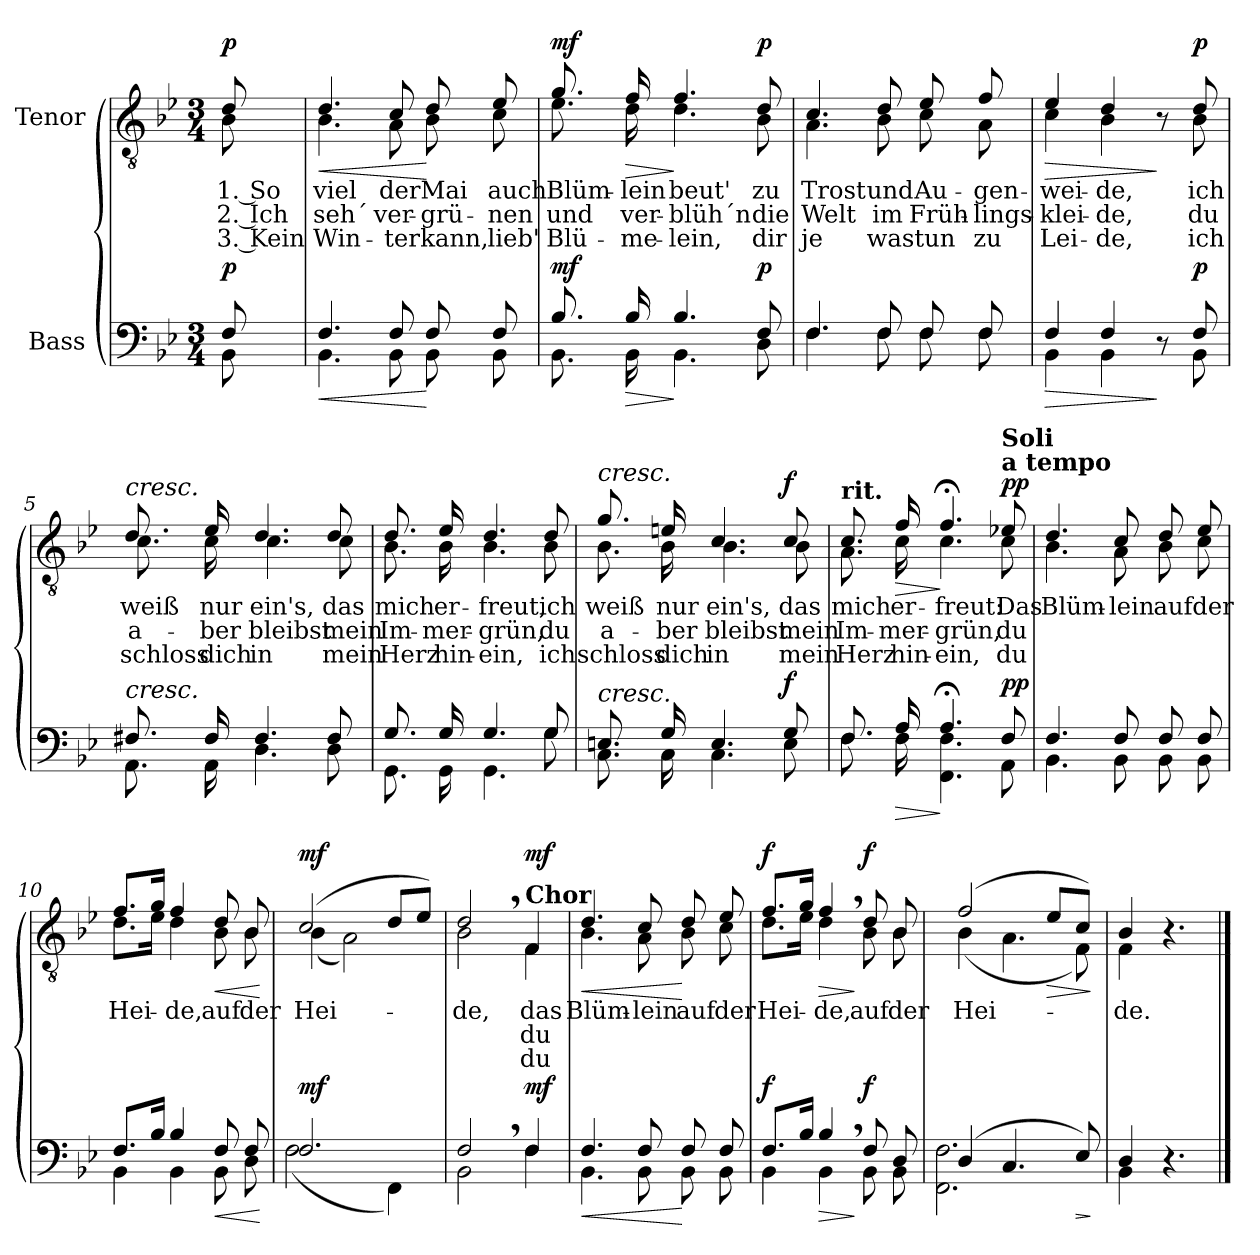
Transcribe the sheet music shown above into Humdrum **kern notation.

**kern	**dynam	**kern	**text	**text	**text	**dynam
*part2	*part2	*part1	*part1	*part1	*part1	*part1
*staff2	*staff2	*staff1	*staff1	*staff1	*staff1	*staff1
*I"Bass	*	*I"Tenor	*	*	*	*
*clefF4	*	*clefGv2	*	*	*	*
*k[b-e-]	*	*k[b-e-]	*	*	*	*
*M3/4	*	*M3/4	*	*	*	*
=	=	=	=	=	=	=
*^	*	*	*	*	*	*
!	!	!	!LO:TX:a:B:t=Leicht und anmutig	!	!	!	!
!	!	!LO:DY:a	!	!LO:LY:b	!LO:LY:b	!LO:LY:b	!LO:DY:a
*	*	*	*^	*	*	*	*
8F/	8BB-\	p	8d/	8B-\	1. So	2. Ich	3. Kein	p
=1	=1	=1	=1	=1	=1	=1	=1	=1
!	!	!LO:HP:b	!	!	!LO:LY:b	!LO:LY:b	!LO:LY:b	!LO:HP:b
4.F/	4.BB-\	<	4.d/	4.B-\	viel	seh´	Win-	<
!	!	!	!	!	!LO:LY:b	!LO:LY:b	!LO:LY:b	!
8F/	8BB-\	.	8c/	8A\	der	ver-	-ter	.
!	!	!	!	!	!LO:LY:b	!LO:LY:b	!LO:LY:b	!
8F/	8BB-\	[	8d/	8B-\	Mai	-grü-	kann,	[
!	!	!	!	!	!LO:LY:b	!LO:LY:b	!LO:LY:b	!
8F/	8BB-\	.	8e-/	8c\	auch	-nen	lieb'	.
=2	=2	=2	=2	=2	=2	=2	=2	=2
!	!	!LO:DY:a	!	!	!LO:LY:b	!LO:LY:b	!LO:LY:b	!LO:DY:a
8.B-/	8.BB-\	mf	8.g/	8.e-\	Blüm-	und	Blü-	mf
!	!	!LO:HP:b	!	!	!LO:LY:b	!LO:LY:b	!LO:LY:b	!LO:HP:b
16B-/	16BB-\	>	16f/	16d\	-lein	ver-	-me-	>
!	!	!	!	!	!LO:LY:b	!LO:LY:b	!LO:LY:b	!
4.B-/	4.BB-\	]	4.f/	4.d\	beut'	-blüh´n	-lein,	]
!	!	!LO:DY:a	!	!	!LO:LY:b	!LO:LY:b	!LO:LY:b	!LO:DY:a
8F/	8D\	p	8d/	8B-\	zu	die	dir	p
=3	=3	=3	=3	=3	=3	=3	=3	=3
!	!	!	!	!	!LO:LY:b	!LO:LY:b	!LO:LY:b	!
4.F/	4.F\	.	4.c/	4.A\	Trost	Welt	je	.
!	!	!	!	!	!LO:LY:b	!LO:LY:b	!LO:LY:b	!
8F/	8F\	.	8d/	8B-\	und	im	was	.
!	!	!	!	!	!LO:LY:b	!LO:LY:b	!LO:LY:b	!
8F/	8F\	.	8e-/	8c\	Au-	Früh-	tun	.
!	!	!	!	!	!LO:LY:b	!LO:LY:b	!LO:LY:b	!
8F/	8F\	.	8f/	8A\	-gen-	-lings-	zu	.
!!LO:LB:g=z	!!
=4	=4	=4	=4	=4	=4	=4	=4	=4
!	!	!LO:HP:b	!	!	!LO:LY:b	!LO:LY:b	!LO:LY:b	!LO:HP:b
4F/	4BB-\	>	4e-/	4c\	-wei-	-klei-	Lei-	>
!	!	!	!	!	!LO:LY:b	!LO:LY:b	!LO:LY:b	!
4F/	4BB-\	.	4d/	4B-\	-de,	-de,	-de,	.
8r	8ryy	]	8r	8ryy	.	.	.	]
!	!	!LO:DY:a	!	!	!LO:LY:b	!LO:LY:b	!LO:LY:b	!LO:DY:a
8F/	8BB-\	p	8d/	8B-\	ich	du	ich	p
=5	=5	=5	=5	=5	=5	=5	=5	=5
!	!	!	!LO:TX:a:i:t=cresc.	!	!	!	!	!
!LO:TX:a:i:t=cresc.	!	!	!	!	!	!	!	!
!	!	!	!	!	!LO:LY:b	!LO:LY:b	!LO:LY:b	!
8.F#X/	8.AA\	.	8.d/	8.c\	weiß	a-	schloss	.
!	!	!	!	!	!LO:LY:b	!LO:LY:b	!LO:LY:b	!
16F#/	16AA\	.	16e-/	16c\	nur	-ber	dich	.
!	!	!	!	!	!LO:LY:b	!LO:LY:b	!LO:LY:b	!
4.F#/	4.D\	.	4.d/	4.c\	ein's,	bleibst	in	.
!	!	!	!	!	!LO:LY:b	!LO:LY:b	!LO:LY:b	!
8F#/	8D\	.	8d/	8c\	das	mein	mein	.
=6	=6	=6	=6	=6	=6	=6	=6	=6
!	!	!	!	!	!LO:LY:b	!LO:LY:b	!LO:LY:b	!
8.G/	8.GG\	.	8.d/	8.B-\	mich	Im-	Herz	.
!	!	!	!	!	!LO:LY:b	!LO:LY:b	!LO:LY:b	!
16G/	16GG\	.	16e-/	16B-\	er-	-mer-	hin-	.
!	!	!	!	!	!LO:LY:b	!LO:LY:b	!LO:LY:b	!
4.G/	4.GG\	.	4.d/	4.B-\	-freut,	-grün,	-ein,	.
!	!	!	!	!	!LO:LY:b	!LO:LY:b	!LO:LY:b	!
8G/	8G\	.	8d/	8B-\	ich	du	ich	.
=7	=7	=7	=7	=7	=7	=7	=7	=7
!	!	!	!LO:TX:a:i:t=cresc.	!	!	!	!	!
!LO:TX:a:i:t=cresc.	!	!	!	!	!	!	!	!
!	!	!	!	!	!LO:LY:b	!LO:LY:b	!LO:LY:b	!
8.En/	8.C\	.	8.g/	8.B-\	weiß	a-	schloss	.
!	!	!	!	!	!LO:LY:b	!LO:LY:b	!LO:LY:b	!
16G/	16C\	.	16en/	16B-\	nur	-ber	dich	.
!	!	!	!	!	!LO:LY:b	!LO:LY:b	!LO:LY:b	!
4.E/	4.C\	.	4.c/	4.B-\	ein's,	bleibst	in	.
!	!	!LO:DY:a	!	!	!LO:LY:b	!LO:LY:b	!LO:LY:b	!LO:DY:a
8G/	8E\	f	8c/	8B-\	das	mein	mein	f
!!LO:LB:g=z	!!
=8	=8	=8	=8	=8	=8	=8	=8	=8
!	!	!	!LO:TX:a:B:t=rit.	!	!	!	!	!
!	!	!	!	!	!LO:LY:b	!LO:LY:b	!LO:LY:b	!
8.F/	8.F\	.	8.c/	8.A\	mich	Im-	Herz	.
!	!	!LO:HP:b	!	!	!LO:LY:b	!LO:LY:b	!LO:LY:b	!LO:HP:b
16A/	16F\	>	16f/	16c\	er-	-mer-	hin-	>
!	!	!	!	!	!LO:LY:b	!LO:LY:b	!LO:LY:b	!
4.A;</	4.FF\ 4.F\	]	4.f;</	4.c\	-freut:	-grün,	-ein,	]
!	!	!	!LO:TX:a:B:t=a tempo	!	!	!	!	!
!	!	!	!LO:TX:a:B:t=Soli	!	!	!	!	!
!	!	!LO:DY:a	!	!	!LO:LY:b	!LO:LY:b	!LO:LY:b	!LO:DY:a
8F/	8AA\	pp	8e-X/	8c\	Das	du	du	pp
=9	=9	=9	=9	=9	=9	=9	=9	=9
!	!	!	!	!	!LO:LY:b	!	!	!
4.F/	4.BB-\	.	4.d/	4.B-\	Blüm-	.	.	.
!	!	!	!	!	!LO:LY:b	!	!	!
8F/	8BB-\	.	8c/	8A\	-lein	.	.	.
!	!	!	!	!	!LO:LY:b	!	!	!
8F/	8BB-\	.	8d/	8B-\	auf	.	.	.
!	!	!	!	!	!LO:LY:b	!	!	!
8F/	8BB-\	.	8e-/	8c\	der	.	.	.
=10	=10	=10	=10	=10	=10	=10	=10	=10
!	!	!	!	!	!LO:LY:b	!	!	!
8.F/L	4BB-\	.	8.f/L	8.d\L	Hei-	.	.	.
16B-/Jk	.	.	16g/Jk	16e-\Jk	.	.	.	.
!	!	!	!	!	!LO:LY:b	!	!	!
4B-/	4BB-\	.	4f/	4d\	-de,	.	.	.
!	!	!LO:HP:b	!	!	!LO:LY:b	!	!	!LO:HP:b
8F/	8BB-\	<	8d/	8B-\	auf	.	.	<
!	!	!	!	!	!LO:LY:b	!	!	!
8F/	8D\	.	8B-/	8B-\	der	.	.	.
*v	*v	*	*	*	*	*	*	*
*	*	*v	*v	*	*	*	*
.	[	.	.	.	.	[
=11	=11	=11	=11	=11	=11	=11
*^	*	*	*	*	*	*
!	!	!LO:DY:a	!	!LO:LY:b	!	!	!LO:DY:a
*	*	*	*^	*	*	*	*
2.F/	(2F\	mf	(2c/	(4B-\	Hei-	.	.	mf
.	.	.	.	2A\)	.	.	.	.
.	4FF\)	.	8d/L	.	.	.	.	.
.	.	.	8e-/J)	.	.	.	.	.
=12	=12	=12	=12	=12	=12	=12	=12	=12
!	!	!	!	!	!LO:LY:b	!	!	!
2F,/	2BB-\	.	2d,/	2B-\	-de,	.	.	.
!	!	!	!LO:TX:a:B:t=Chor	!	!	!	!	!
!	!	!LO:DY:a	!	!	!LO:LY:b	!LO:LY:b	!LO:LY:b	!LO:DY:a
4F/	4F\	mf	4F/	4F\	das	du	du	mf
!!LO:LB:g=z	!!
=13	=13	=13	=13	=13	=13	=13	=13	=13
!	!	!LO:HP:b	!	!	!LO:LY:b	!	!	!LO:HP:b
4.F/	4.BB-\	<	4.d/	4.B-\	Blüm-	.	.	<
!	!	!	!	!	!LO:LY:b	!	!	!
8F/	8BB-\	.	8c/	8A\	-lein	.	.	.
!	!	!	!	!	!LO:LY:b	!	!	!
8F/	8BB-\	[	8d/	8B-\	auf	.	.	[
!	!	!	!	!	!LO:LY:b	!	!	!
8F/	8BB-\	.	8e-/	8c\	der	.	.	.
=14	=14	=14	=14	=14	=14	=14	=14	=14
!	!	!LO:DY:a	!	!	!LO:LY:b	!	!	!LO:DY:a
8.F/L	4BB-\	f	8.f/L	8.d\L	Hei-	.	.	f
16B-/Jk	.	.	16g/Jk	16e-\Jk	.	.	.	.
!	!	!LO:HP:b	!	!	!LO:LY:b	!	!	!LO:HP:b
4B-,/	4BB-\	>	4f,/	4d\	-de,	.	.	>
!	!	!LO:DY:n=1:a	!	!	!LO:LY:b	!	!	!LO:DY:n=1:a
8F/	8BB-\	] f	8d/	8B-\	auf	.	.	] f
!	!	!	!	!	!LO:LY:b	!	!	!
8D/	8BB-\	.	8B-/	8B-\	der	.	.	.
=15	=15	=15	=15	=15	=15	=15	=15	=15
!	!	!	!	!	!LO:LY:b	!	!	!
(4D/	2.FF\ 2.F\	.	(2f/	(4B-\	Hei-	.	.	.
4.C/	.	.	.	4.A\	.	.	.	.
!	!	!	!	!	!	!	!	!LO:HP:b
.	.	.	8e-/L	.	.	.	.	>
!	!	!LO:HP:b	!	!	!	!	!	!
8E-/)	.	>	8c/J)	8F\)	.	.	.	.
*v	*v	*	*	*	*	*	*	*
*	*	*v	*v	*	*	*	*
.	]	.	.	.	.	]
=16	=16	=16	=16	=16	=16	=16
*^	*	*	*	*	*	*
!	!	!	!	!LO:LY:b	!	!	!
*	*	*	*^	*	*	*	*
4D/	4BB-\	.	4B-/	4F\	-de.	.	.	.
4.r	4.ryy	.	4.r	4.ryy	.	.	.	.
*v	*v	*	*	*	*	*	*	*
*	*	*v	*v	*	*	*	*
==	==	==	==	==	==	==
*-	*-	*-	*-	*-	*-	*-
